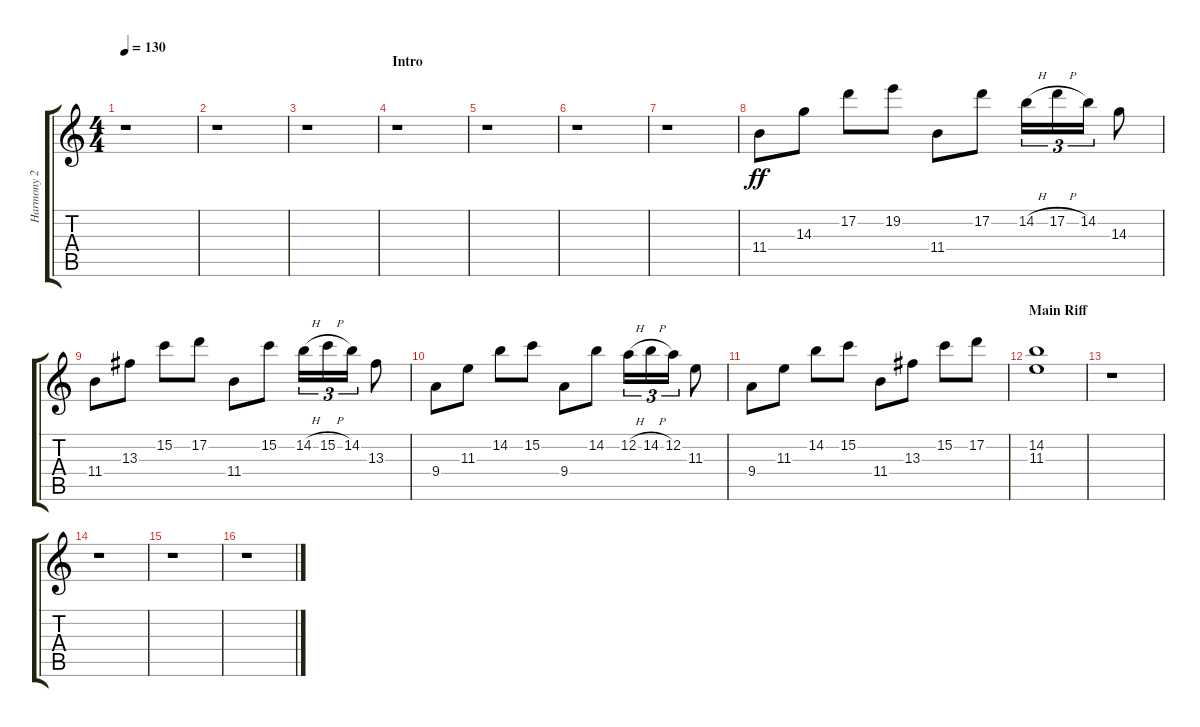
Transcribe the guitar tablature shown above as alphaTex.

\track ("Harmony 2" "Harmony 2") {instrument overdrivenguitar}
\staff {score tabs}
\tuning (D4 A3 F3 C3 G2 C2) {hide}
\ts (4 4)
\tempo 130
\clef g2
\ks aminor
r.1{dy ff instrument overdrivenguitar} |
r.1 |
r.1 |
\section ("" "Intro")
r.1 |
r.1 |
r.1 |
r.1 |
11.4.8 14.3.8 17.2.8 19.2.8 11.4.8 17.2.8 14.2{h}.16{tu (3 2)} 17.2{h}.16{tu (3 2)} 14.2.16{tu (3 2)} 14.3.8 |
11.4.8 13.3.8 15.2.8 17.2.8 11.4.8 15.2.8 14.2{h}.16{tu (3 2)} 15.2{h}.16{tu (3 2)} 14.2.16{tu (3 2)} 13.3.8 |
9.4.8 11.3.8 14.2.8 15.2.8 9.4.8 14.2.8 12.2{h}.16{tu (3 2)} 14.2{h}.16{tu (3 2)} 12.2.16{tu (3 2)} 11.3.8 |
9.4.8 11.3.8 14.2.8 15.2.8 11.4.8 13.3.8 15.2.8 17.2.8 |
\section ("" "Main Riff")
(14.2 11.3).1 |
r.1 |
r.1 |
r.1 |
r.1
